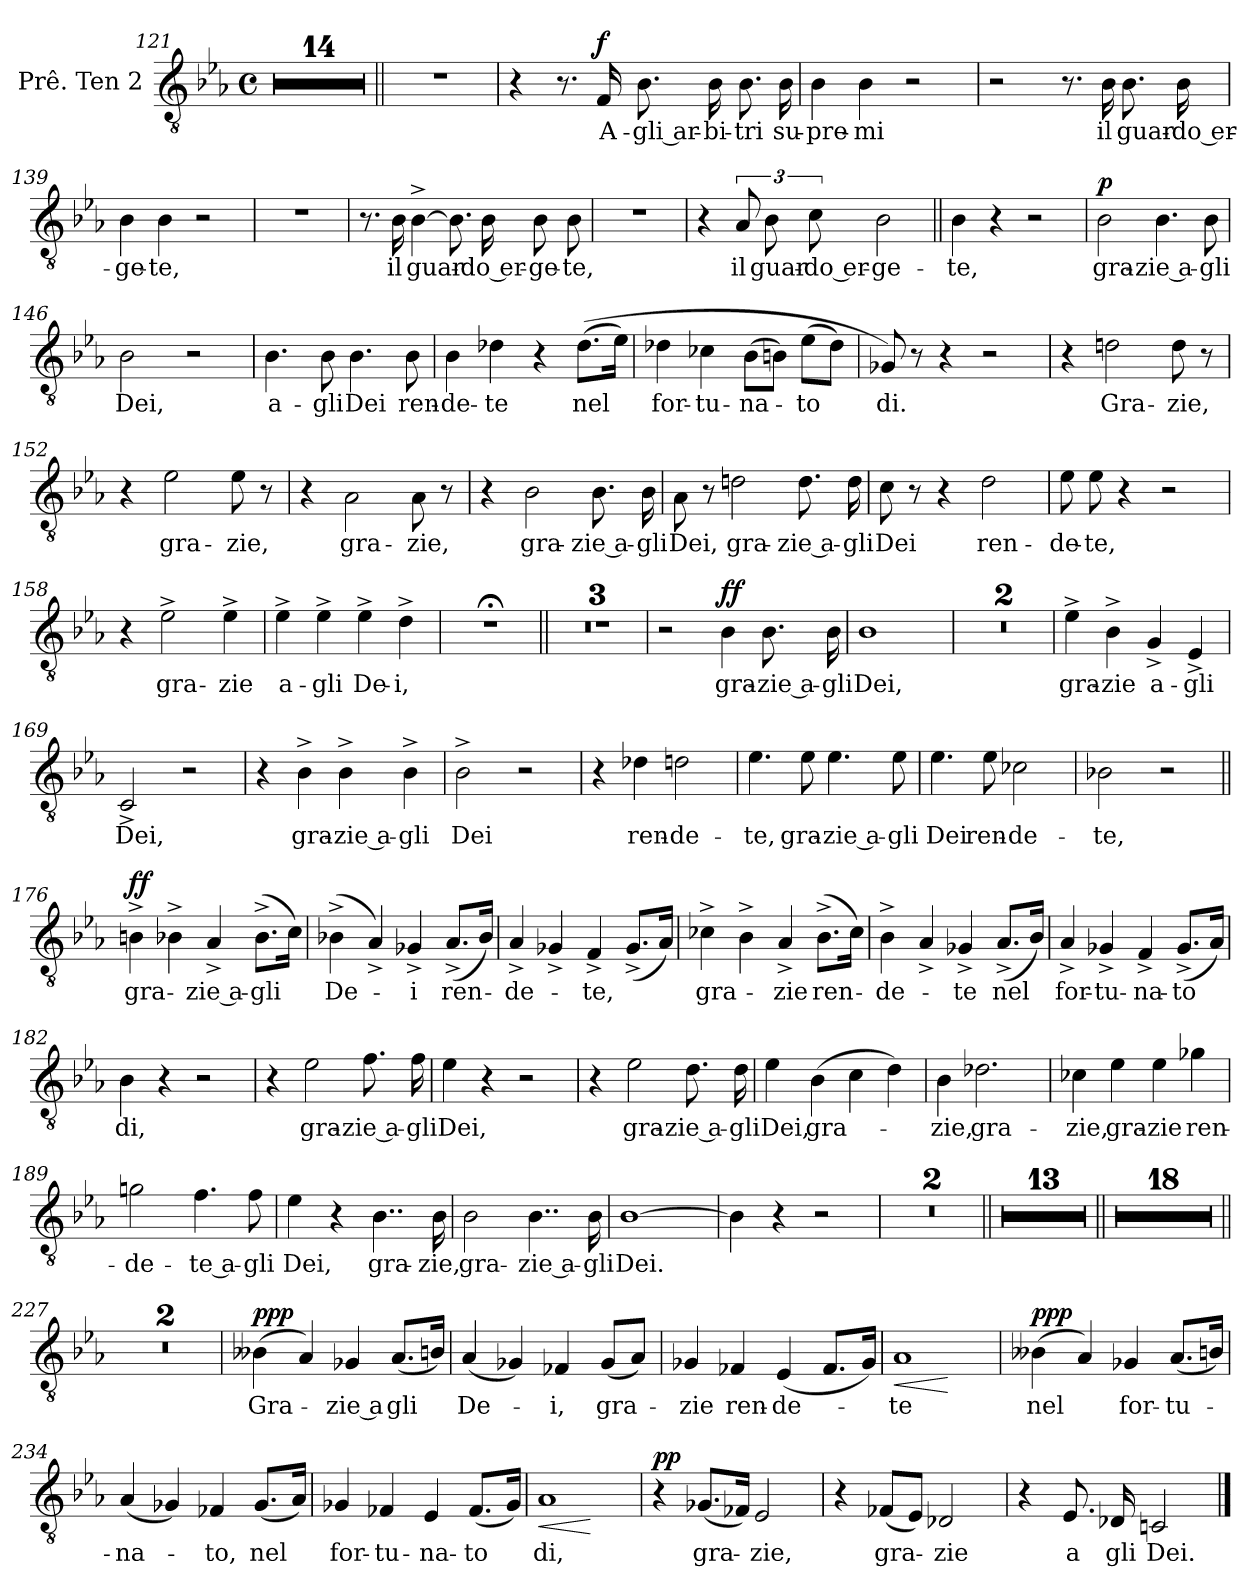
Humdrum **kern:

**kern	**text	**dynam
*part1	*part1	*part1
*staff1	*staff1	*staff1
*I"Prê. Ten 2	*	*
*I'Prê. T2	*	*
*clefGv2	*	*
*k[b-e-a-]	*	*
*M4/4	*	*
*met(c)	*	*
=121	=121	=121
1r	.	.
!!LO:LB:g=z
=122	=122	=122
1r	.	.
=123	=123	=123
1r	.	.
=124	=124	=124
1r	.	.
!!LO:LB:g=z
=125	=125	=125
1r	.	.
=126	=126	=126
1r	.	.
=127	=127	=127
1r	.	.
!!LO:LB:g=z
=128	=128	=128
1r	.	.
=129	=129	=129
1r	.	.
=130	=130	=130
1r	.	.
!!LO:LB:g=z
=131	=131	=131
1r	.	.
=132	=132	=132
1r	.	.
=133	=133	=133
1r	.	.
=134	=134	=134
1r	.	.
!!LO:PB:g=z
=135||	=135||	=135||
1r	.	.
=136	=136	=136
4r	.	.
8.r	.	.
!	!LO:LY:b:color=#0055FF	!LO:DY:a
16F/	A-	f
!	!LO:LY:b:color=#0055FF	!
8.B-\	gli ar-	.
!	!LO:LY:b:color=#0055FF	!
16B-\	-bi-	.
!	!LO:LY:b:color=#0055FF	!
8.B-\	-tri	.
!	!LO:LY:b:color=#0055FF	!
16B-\	su-	.
=137	=137	=137
!	!LO:LY:b:color=#0055FF	!
4B-\	-pre-	.
!	!LO:LY:b:color=#0055FF	!
4B-\	-mi	.
2r	.	.
!!LO:PB:g=z
=138	=138	=138
2r	.	.
8.r	.	.
!	!LO:LY:b:color=#0055FF	!
16B-\	il	.
!	!LO:LY:b:color=#0055FF	!
8.B-\	guar-	.
!	!LO:LY:b:color=#0055FF	!
16B-\	do er-	.
=139	=139	=139
!	!LO:LY:b:color=#0055FF	!
4B-\	-ge-	.
!	!LO:LY:b:color=#0055FF	!
4B-\	-te,	.
2r	.	.
=140	=140	=140
1r	.	.
=141	=141	=141
8.r	.	.
!	!LO:LY:b:color=#0055FF	!
16B-\	il	.
!	!LO:LY:b:color=#0055FF	!
[4B-^\	guar-	.
8.B-\]	.	.
!	!LO:LY:b:color=#0055FF	!
16B-\	do er-	.
!	!LO:LY:b:color=#0055FF	!
8B-\	-ge-	.
!	!LO:LY:b:color=#0055FF	!
8B-\	-te,	.
!!LO:PB:g=z
=142	=142	=142
1r	.	.
=143	=143	=143
4r	.	.
!	!LO:LY:b:color=#0055FF	!
12A-/	il	.
!	!LO:LY:b:color=#0055FF	!
12B-\	guar-	.
!	!LO:LY:b:color=#0055FF	!
12c\	do er-	.
!	!LO:LY:b:color=#0055FF	!
2B-\	-ge-	.
=144||	=144||	=144||
!	!LO:LY:b:color=#0055FF	!
4B-\	-te,	.
4r	.	.
2r	.	.
!!LO:PB:g=z
=145	=145	=145
!	!LO:LY:b:color=#0055FF	!LO:DY:a
2B-\	gra-	p
!	!LO:LY:b:color=#0055FF	!
4.B-\	zie a-	.
!	!LO:LY:b:color=#0055FF	!
8B-\	-gli	.
=146	=146	=146
!	!LO:LY:b:color=#0055FF	!
2B-\	Dei,	.
2r	.	.
=147	=147	=147
!	!LO:LY:b:color=#0055FF	!
4.B-\	a-	.
!	!LO:LY:b:color=#0055FF	!
8B-\	-gli	.
!	!LO:LY:b:color=#0055FF	!
4.B-\	Dei	.
!	!LO:LY:b:color=#0055FF	!
8B-\	ren-	.
!!LO:LB:g=z
=148	=148	=148
!	!LO:LY:b:color=#0055FF	!
4B-\	-de-	.
!	!LO:LY:b:color=#0055FF	!
4d-X\	-te	.
4r	.	.
!	!LO:LY:b:color=#0055FF	!
(>(>8.d-\L	nel	.
16e-\Jk)	.	.
=149	=149	=149
!	!LO:LY:b:color=#0055FF	!
4d-X\	for-	.
!	!LO:LY:b:color=#0055FF	!
4c-X\	-tu-	.
!	!LO:LY:b:color=#0055FF	!
(>8B-\L	-na-	.
8Bn\J)	.	.
!	!LO:LY:b:color=#0055FF	!
(>8e-\L	-to	.
8d-\J)	.	.
=150	=150	=150
!	!LO:LY:b:color=#0055FF	!
8G-X/)	di.	.
8r	.	.
4r	.	.
2r	.	.
!!LO:PB:g=z
=151	=151	=151
4r	.	.
!	!LO:LY:b:color=#0055FF	!
2dn\	Gra-	.
!	!LO:LY:b:color=#0055FF	!
8d\	-zie,	.
8r	.	.
=152	=152	=152
4r	.	.
!	!LO:LY:b:color=#0055FF	!
2e-\	gra-	.
!	!LO:LY:b:color=#0055FF	!
8e-\	-zie,	.
8r	.	.
=153	=153	=153
4r	.	.
!	!LO:LY:b:color=#0055FF	!
2A-\	gra-	.
!	!LO:LY:b:color=#0055FF	!
8A-\	-zie,	.
8r	.	.
=154	=154	=154
4r	.	.
!	!LO:LY:b:color=#0055FF	!
2B-\	gra-	.
!	!LO:LY:b:color=#0055FF	!
8.B-\	zie a-	.
!	!LO:LY:b:color=#0055FF	!
16B-\	-gli	.
!!LO:PB:g=z
=155	=155	=155
!	!LO:LY:b:color=#0055FF	!
8A-\	Dei,	.
8r	.	.
!	!LO:LY:b:color=#0055FF	!
2dn\	gra-	.
!	!LO:LY:b:color=#0055FF	!
8.d\	zie a-	.
!	!LO:LY:b:color=#0055FF	!
16d\	-gli	.
=156	=156	=156
!	!LO:LY:b:color=#0055FF	!
8c\	Dei	.
8r	.	.
4r	.	.
!	!LO:LY:b:color=#0055FF	!
2d\	ren-	.
=157	=157	=157
!	!LO:LY:b:color=#0055FF	!
8e-\	-de-	.
!	!LO:LY:b:color=#0055FF	!
8e-\	-te,	.
4r	.	.
2r	.	.
=158	=158	=158
4r	.	.
!	!LO:LY:b:color=#0055FF	!
2e-^\	gra-	.
!	!LO:LY:b:color=#0055FF	!
4e-^\	-zie	.
=159	=159	=159
!	!LO:LY:b:color=#0055FF	!
4e-^\	a-	.
!	!LO:LY:b:color=#0055FF	!
4e-^\	-gli	.
!	!LO:LY:b:color=#0055FF	!
4e-^\	De-	.
!	!LO:LY:b:color=#0055FF	!
4d^\	-i,	.
=160	=160	=160
1r;<	.	.
!!LO:PB:g=z
=161||	=161||	=161||
1r	.	.
=162	=162	=162
1r	.	.
=163	=163	=163
1r	.	.
=164	=164	=164
2r	.	.
!	!LO:LY:b:color=#0055FF	!LO:DY:a
4B-\	gra-	ff
!	!LO:LY:b:color=#0055FF	!
8.B-\	zie a-	.
!	!LO:LY:b:color=#0055FF	!
16B-\	-gli	.
!!LO:PB:g=z
=165	=165	=165
!	!LO:LY:b:color=#0055FF	!
1B-	Dei,	.
=166	=166	=166
1r	.	.
=167	=167	=167
1r	.	.
=168	=168	=168
!	!LO:LY:b:color=#0055FF	!
4e-^\	gra-	.
!	!LO:LY:b:color=#0055FF	!
4B-^\	-zie	.
!	!LO:LY:b:color=#0055FF	!
4G^/	a-	.
!	!LO:LY:b:color=#0055FF	!
4E-^/	-gli	.
!!LO:PB:g=z
=169	=169	=169
!	!LO:LY:b:color=#0055FF	!
2C^/	Dei,	.
2r	.	.
=170	=170	=170
4r	.	.
!	!LO:LY:b:color=#0055FF	!
4B-^\	gra-	.
!	!LO:LY:b:color=#0055FF	!
4B-^\	zie a-	.
!	!LO:LY:b:color=#0055FF	!
4B-^\	-gli	.
=171	=171	=171
!	!LO:LY:b:color=#0055FF	!
2B-^\	Dei	.
2r	.	.
=172	=172	=172
4r	.	.
!	!LO:LY:b:color=#0055FF	!
4d-X\	ren-	.
!	!LO:LY:b:color=#0055FF	!
2dn\	-de-	.
!!LO:PB:g=z
=173	=173	=173
!	!LO:LY:b:color=#0055FF	!
4.e-\	-te,	.
!	!LO:LY:b:color=#0055FF	!
8e-\	gra-	.
!	!LO:LY:b:color=#0055FF	!
4.e-\	zie a-	.
!	!LO:LY:b:color=#0055FF	!
8e-\	-gli	.
=174	=174	=174
!	!LO:LY:b:color=#0055FF	!
4.e-\	Dei	.
!	!LO:LY:b:color=#0055FF	!
8e-\	ren-	.
!	!LO:LY:b:color=#0055FF	!
2c-X\	-de-	.
=175	=175	=175
!	!LO:LY:b:color=#0055FF	!
2B-X\	-te,	.
2r	.	.
!!LO:PB:g=z
=176||	=176||	=176||
!	!LO:LY:b:color=#0055FF	!LO:DY:a
4Bn^\	gra-	ff
4B-X^\	.	.
!	!LO:LY:b:color=#0055FF	!
4A-^/	zie a-	.
!	!LO:LY:b:color=#0055FF	!
(>8.B-^\L	-gli	.
16c\Jk)	.	.
=177	=177	=177
!	!LO:LY:b:color=#0055FF	!
(>4B-X^\	De-	.
4A-^/)	.	.
!	!LO:LY:b:color=#0055FF	!
4G-X^/	-i	.
!	!LO:LY:b:color=#0055FF	!
(<8.A-^/L	ren-	.
16B-/Jk)	.	.
=178	=178	=178
!	!LO:LY:b:color=#0055FF	!
4A-^/	-de-	.
4G-X^/	.	.
!	!LO:LY:b:color=#0055FF	!
4F^/	-te,	.
(<8.G-^/L	.	.
16A-/Jk)	.	.
=179	=179	=179
!	!LO:LY:b:color=#0055FF	!
4c-X^\	gra-	.
4B-^\	.	.
!	!LO:LY:b:color=#0055FF	!
4A-^/	-zie	.
!	!LO:LY:b:color=#0055FF	!
(>8.B-^\L	ren-	.
16c-\Jk)	.	.
!!LO:PB:g=z
=180	=180	=180
!	!LO:LY:b:color=#0055FF	!
4B-^\	-de-	.
4A-^/	.	.
!	!LO:LY:b:color=#0055FF	!
4G-X^/	-te	.
!	!LO:LY:b:color=#0055FF	!
(<8.A-^/L	nel	.
16B-/Jk)	.	.
=181	=181	=181
!	!LO:LY:b:color=#0055FF	!
4A-^/	for-	.
!	!LO:LY:b:color=#0055FF	!
4G-X^/	-tu-	.
!	!LO:LY:b:color=#0055FF	!
4F^/	-na-	.
!	!LO:LY:b:color=#0055FF	!
(<8.G-^/L	-to	.
16A-/Jk)	.	.
=182	=182	=182
!	!LO:LY:b:color=#0055FF	!
4B-\	di,	.
4r	.	.
2r	.	.
=183	=183	=183
4r	.	.
!	!LO:LY:b:color=#0055FF	!
2e-\	gra-	.
!	!LO:LY:b:color=#0055FF	!
8.f\	zie a-	.
!	!LO:LY:b:color=#0055FF	!
16f\	-gli	.
!!LO:PB:g=z
=184	=184	=184
!	!LO:LY:b:color=#0055FF	!
4e-\	Dei,	.
4r	.	.
2r	.	.
=185	=185	=185
4r	.	.
!	!LO:LY:b:color=#0055FF	!
2e-\	gra-	.
!	!LO:LY:b:color=#0055FF	!
8.d\	zie a-	.
!	!LO:LY:b:color=#0055FF	!
16d\	-gli	.
=186	=186	=186
!	!LO:LY:b:color=#0055FF	!
4e-\	Dei,	.
!	!LO:LY:b:color=#0055FF	!
(>4B-\	gra-	.
4c\	.	.
4d\)	.	.
!!LO:PB:g=z
=187	=187	=187
!	!LO:LY:b:color=#0055FF	!
4B-\	-zie,	.
!	!LO:LY:b:color=#0055FF	!
2.d-X\	gra-	.
=188	=188	=188
!	!LO:LY:b:color=#0055FF	!
4c-X\	-zie,	.
!	!LO:LY:b:color=#0055FF	!
4e-\	gra-	.
!	!LO:LY:b:color=#0055FF	!
4e-\	-zie	.
!	!LO:LY:b:color=#0055FF	!
4g-X\	ren-	.
=189	=189	=189
!	!LO:LY:b:color=#0055FF	!
2gn\	-de-	.
!	!LO:LY:b:color=#0055FF	!
4.f\	te a-	.
!	!LO:LY:b:color=#0055FF	!
8f\	-gli	.
!!LO:PB:g=z
=190	=190	=190
!	!LO:LY:b:color=#0055FF	!
4e-\	Dei,	.
4r	.	.
!	!LO:LY:b:color=#0055FF	!
4..B-\	gra-	.
!	!LO:LY:b:color=#0055FF	!
16B-\	-zie,	.
=191	=191	=191
!	!LO:LY:b:color=#0055FF	!
2B-\	gra-	.
!	!LO:LY:b:color=#0055FF	!
4..B-\	zie a-	.
!	!LO:LY:b:color=#0055FF	!
16B-\	-gli	.
=192	=192	=192
!	!LO:LY:b:color=#0055FF	!
[1B-	Dei.	.
=193	=193	=193
4B-\]	.	.
4r	.	.
2r	.	.
!!LO:PB:g=z
=194	=194	=194
1r	.	.
=195	=195	=195
1r	.	.
=196||	=196||	=196||
1r	.	.
=197	=197	=197
1r	.	.
!!LO:LB:g=z
=198	=198	=198
1r	.	.
=199	=199	=199
1r	.	.
=200	=200	=200
1r	.	.
=201	=201	=201
1r	.	.
!!LO:LB:g=z
=202	=202	=202
1r	.	.
=203	=203	=203
1r	.	.
=204	=204	=204
1r	.	.
=205	=205	=205
1r	.	.
!!LO:LB:g=z
=206	=206	=206
1r	.	.
=207	=207	=207
1r	.	.
=208	=208	=208
1r	.	.
=209||	=209||	=209||
1r	.	.
!!LO:LB:g=z
=210	=210	=210
1r	.	.
=211	=211	=211
1r	.	.
=212	=212	=212
1r	.	.
!!LO:PB:g=z
=213	=213	=213
1r	.	.
=214	=214	=214
1r	.	.
=215	=215	=215
1r	.	.
=216	=216	=216
1r	.	.
!!LO:LB:g=z
=217	=217	=217
1r	.	.
=218	=218	=218
1r	.	.
=219	=219	=219
1r	.	.
=220	=220	=220
1r	.	.
!!LO:LB:g=z
=221	=221	=221
1r	.	.
=222	=222	=222
1r	.	.
=223	=223	=223
1r	.	.
=224	=224	=224
1r	.	.
!!LO:LB:g=z
=225	=225	=225
1r	.	.
=226	=226	=226
1r	.	.
=227||	=227||	=227||
1r	.	.
=228	=228	=228
1r	.	.
!!LO:PB:g=z
=229	=229	=229
!	!LO:LY:b:color=#0055FF	!LO:DY:a
(>4B--X\	Gra-	ppp
4A-/)	.	.
!	!LO:LY:b:color=#0055FF	!
4G-X/	-zie a	.
!	!LO:LY:b:color=#0055FF	!
(<8.A-/L	gli	.
16Bn/Jk)	.	.
=230	=230	=230
!	!LO:LY:b:color=#0055FF	!
(<4A-/	De-	.
4G-X/)	.	.
!	!LO:LY:b:color=#0055FF	!
4F-X/	-i,	.
!	!LO:LY:b:color=#0055FF	!
(<8G-/L	gra-	.
8A-/J)	.	.
=231	=231	=231
!	!LO:LY:b:color=#0055FF	!
4G-X/	-zie	.
!	!LO:LY:b:color=#0055FF	!
4F-X/	ren-	.
!	!LO:LY:b:color=#0055FF	!
(<4E-/	-de-	.
8.F-/L	.	.
16G-/Jk)	.	.
=232	=232	=232
!	!LO:LY:b:color=#0055FF	!LO:HP:b
1A-	-te	<
.	.	[
!!LO:PB:g=z
=233	=233	=233
!	!LO:LY:b:color=#0055FF	!LO:DY:a
(>4B--X\	nel	ppp
4A-/)	.	.
!	!LO:LY:b:color=#0055FF	!
4G-X/	for-	.
!	!LO:LY:b:color=#0055FF	!
(<8.A-/L	-tu-	.
16Bn/Jk)	.	.
=234	=234	=234
!	!LO:LY:b:color=#0055FF	!
(<4A-/	-na-	.
4G-X/)	.	.
!	!LO:LY:b:color=#0055FF	!
4F-X/	-to,	.
!	!LO:LY:b:color=#0055FF	!
(<8.G-/L	nel	.
16A-/Jk)	.	.
=235	=235	=235
!	!LO:LY:b:color=#0055FF	!
4G-X/	for-	.
!	!LO:LY:b:color=#0055FF	!
4F-X/	-tu-	.
!	!LO:LY:b:color=#0055FF	!
4E-/	-na-	.
!	!LO:LY:b:color=#0055FF	!
(<8.F-/L	-to	.
16G-/Jk)	.	.
=236	=236	=236
!	!LO:LY:b:color=#0055FF	!LO:HP:b
1A-	di,	<
.	.	[
!!LO:LB:g=z
=237	=237	=237
!	!	!LO:DY:a
4r	.	pp
!	!LO:LY:b:color=#0055FF	!
(<8.G-X/L	gra-	.
16F-X/Jk)	.	.
!	!LO:LY:b:color=#0055FF	!
2E-/	-zie,	.
=238	=238	=238
4r	.	.
!	!LO:LY:b:color=#0055FF	!
(<8F-X/L	gra-	.
8E-/J)	.	.
!	!LO:LY:b:color=#0055FF	!
2D-X/	-zie	.
=239	=239	=239
4r	.	.
!	!LO:LY:b:color=#0055FF	!
8.E-/	a	.
!	!LO:LY:b:color=#0055FF	!
16D-X/	gli	.
!	!LO:LY:b:color=#0055FF	!
2Cn/	Dei.	.
==	==	==
*-	*-	*-
